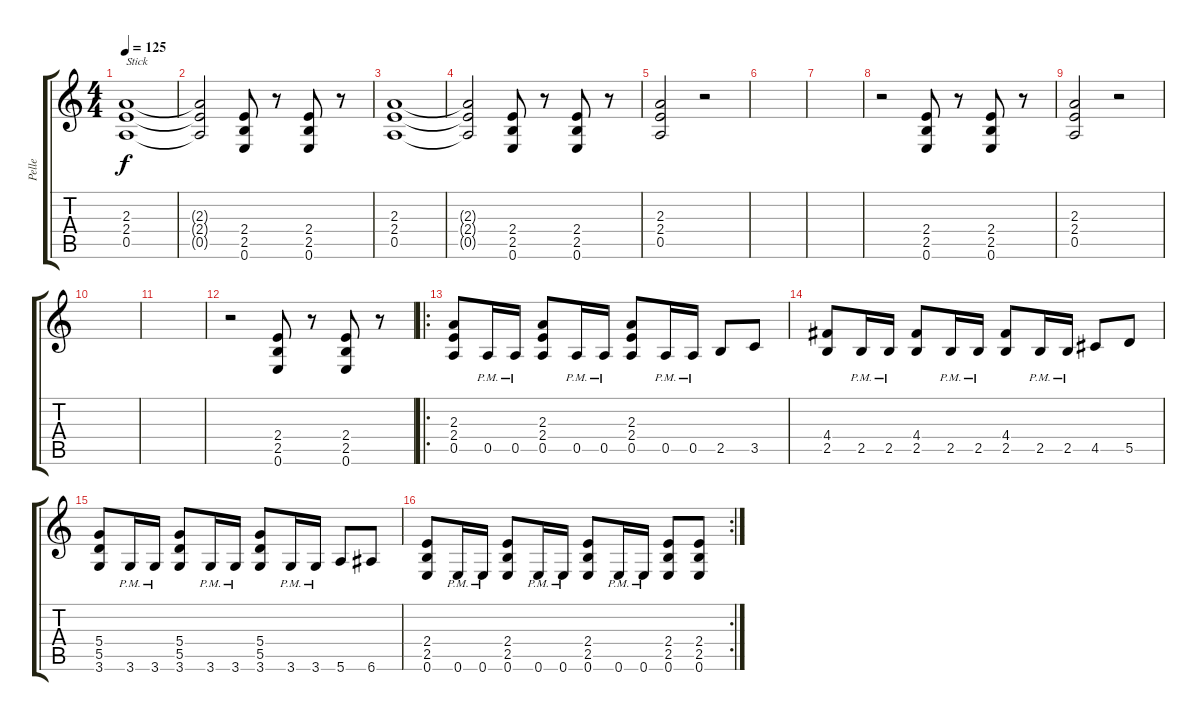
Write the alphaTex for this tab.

\track ("Pelle" "Pelle") {instrument distortionguitar}
\staff {score tabs}
\tuning (E4 B3 G3 D3 A2 E2) {hide}
\ts (4 4)
\tempo 125
\clef g2
\ks c
(2.3 2.4 0.5).1{txt "Stick" dy f} |
(2.3{t} 2.4{t} 0.5{t}).2 (2.4 2.5 0.6).8 r.8 (2.4 2.5 0.6).8 r.8 |
(2.3 2.4 0.5).1 |
(2.3{t} 2.4{t} 0.5{t}).2 (2.4 2.5 0.6).8 r.8 (2.4 2.5 0.6).8 r.8 |
(2.3 2.4 0.5).2 r.2 |
|
|
r.2 (2.4 2.5 0.6).8 r.8 (2.4 2.5 0.6).8 r.8 |
(2.3 2.4 0.5).2 r.2 |
|
|
r.2 (2.4 2.5 0.6).8 r.8 (2.4 2.5 0.6).8 r.8 |
\ro
(2.3 2.4 0.5).8 0.5{pm}.16 0.5{pm}.16 (2.3 2.4 0.5).8 0.5{pm}.16 0.5{pm}.16 (2.3 2.4 0.5).8 0.5{pm}.16 0.5{pm}.16 2.5.8 3.5.8 |
(4.4 2.5).8 2.5{pm}.16 2.5{pm}.16 (4.4 2.5).8 2.5{pm}.16 2.5{pm}.16 (4.4 2.5).8 2.5{pm}.16 2.5{pm}.16 4.5.8 5.5.8 |
(5.4 5.5 3.6).8 3.6{pm}.16 3.6{pm}.16 (5.4 5.5 3.6).8 3.6{pm}.16 3.6{pm}.16 (5.4 5.5 3.6).8 3.6{pm}.16 3.6{pm}.16 5.6.8 6.6.8 |
\rc 2
(2.4 2.5 0.6).8 0.6{pm}.16 0.6{pm}.16 (2.4 2.5 0.6).8 0.6{pm}.16 0.6{pm}.16 (2.4 2.5 0.6).8 0.6{pm}.16 0.6{pm}.16 (2.4 2.5 0.6).8 (2.4 2.5 0.6).8
